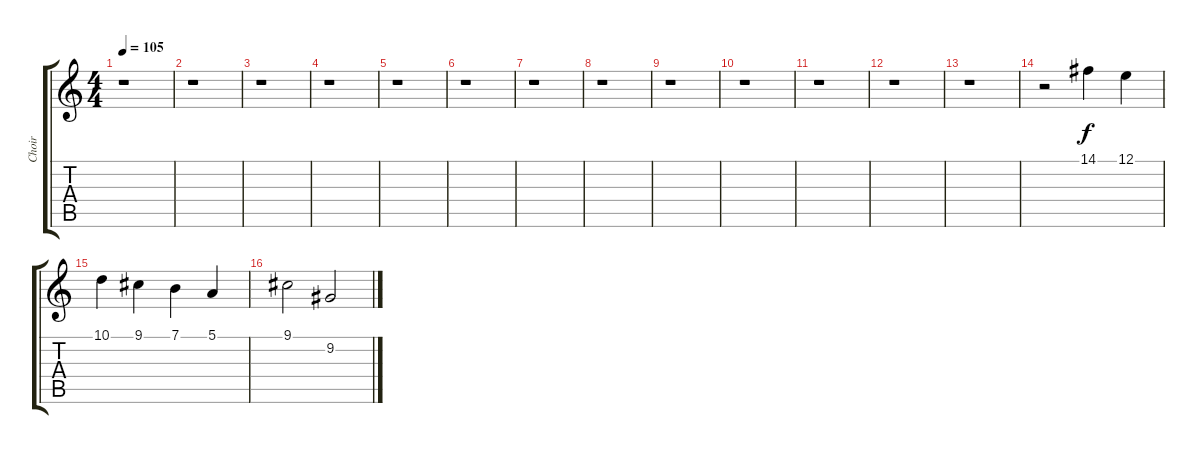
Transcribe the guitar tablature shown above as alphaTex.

\track ("Choir   " "Choir   ") {instrument choiraahs}
\staff {score tabs}
\tuning (E4 B3 G3 D3 A2 E2) {hide}
\ts (4 4)
\tempo 105
\clef g2
\ks c
r.1{dy f} |
r.1 |
r.1 |
r.1 |
r.1 |
r.1 |
r.1 |
r.1 |
r.1 |
r.1 |
r.1 |
r.1 |
r.1 |
r.2 14.1.4{balance 16} 12.1.4 |
10.1.4 9.1.4 7.1.4 5.1.4 |
9.1.2 9.2.2
